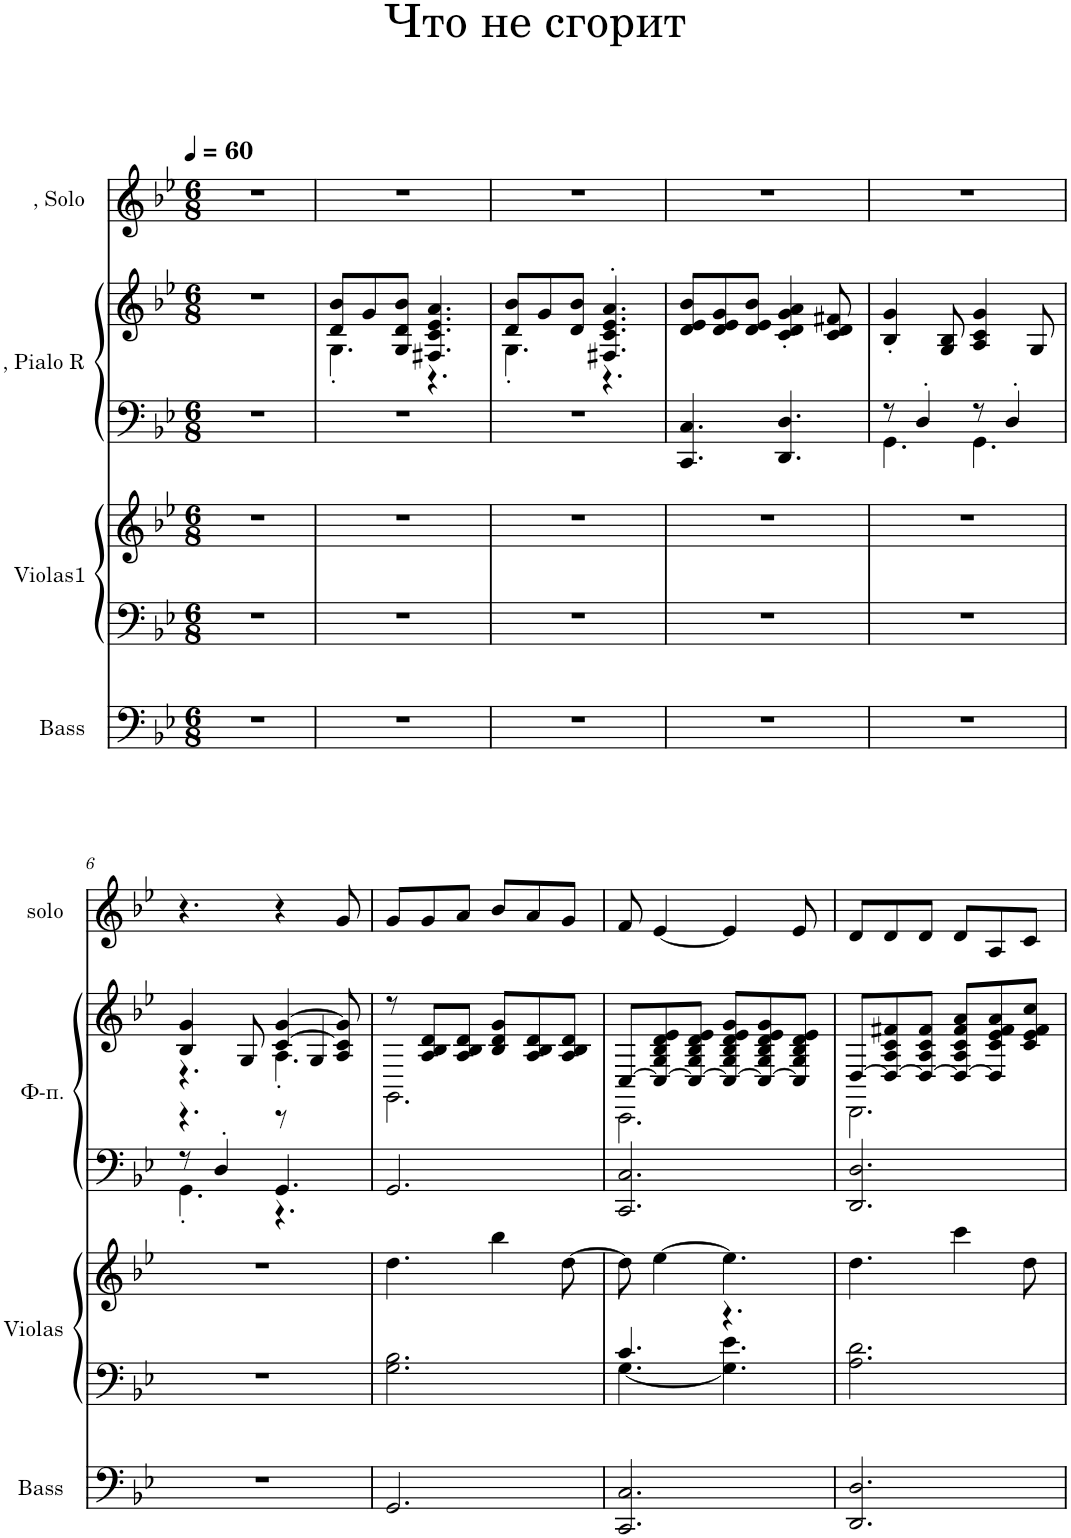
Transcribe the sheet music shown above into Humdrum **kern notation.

**kern	**kern	**kern	**kern	**kern	**kern
*part4	*part3	*part3	*part2	*part2	*part1
*staff6	*staff5	*staff4	*staff3	*staff2	*staff1
*I"Bass	*I"Violas1	*	*I", Pialo R	*	*I", Solo
*I'Bass	*I'Violas	*	*	*	*I'solo
*clefF4	*clefF4	*clefG2	*clefF4	*clefG2	*clefG2
*k[b-e-]	*k[b-e-]	*k[b-e-]	*k[b-e-]	*k[b-e-]	*k[b-e-]
*M6/8	*M6/8	*M6/8	*M6/8	*M6/8	*M6/8
*MM60	*MM60	*MM60	*MM60	*MM60	*MM60
=1	=1	=1	=1	=1	=1
2.r	2.r	2.r	2.r	2.r	2.r
=2	=2	=2	=2	=2	=2
*	*	*	*	*^	*
2.r	2.r	2.r	2.r	8d/ 8b-/L	4.G'\	2.r
.	.	.	.	8g/	.	.
.	.	.	.	8G/ 8d/ 8b-/J	.	.
.	.	.	.	4.F#X/ 4.c/ 4.e-/ 4.a/	4.r	.
=3	=3	=3	=3	=3	=3	=3
2.r	2.r	2.r	2.r	8d/ 8b-/L	4.G'\	2.r
.	.	.	.	8g/	.	.
.	.	.	.	8d/ 8b-/J	.	.
.	.	.	.	4.F#X/' 4.c/' 4.e-/' 4.a/'	4.r	.
*	*	*	*	*v	*v	*
=4	=4	=4	=4	=4	=4
2.r	2.r	2.r	4.CC/ 4.C/	8d/ 8e-/ 8b-/L	2.r
.	.	.	.	8d/ 8e-/ 8g/	.
.	.	.	.	8d/ 8e-/ 8b-/J	.
.	.	.	4.DD/ 4.D/	4c/' 4d/' 4g/' 4a/'	.
.	.	.	.	8c/ 8d/ 8f#X/	.
=5	=5	=5	=5	=5	=5
*	*	*	*^	*	*
2.r	2.r	2.r	8r	4.GG\	4B-/' 4g/'	2.r
.	.	.	4D'/	.	.	.
.	.	.	.	.	8G/ 8B-/	.
.	.	.	8r	4.GG\	4A/ 4c/ 4g/	.
.	.	.	4D'/	.	.	.
.	.	.	.	.	8G/	.
!!LO:LB:g=z
=6	=6	=6	=6	=6	=6	=6
*	*	*	*	*	*^	*
*	*	*	*	*	*	*^	*
2.r	2.r	2.r	8r	4.GG'\	4B-/ 4g/	4.r	4.r	4.r
.	.	.	4D'/	.	.	.	.	.
.	.	.	.	.	8G/	.	.	.
.	.	.	4.GG/	4.r	[4c/ [4g/	4.A'\	8r	4r
.	.	.	.	.	.	.	4G/	.
.	.	.	.	.	8A/ 8c/] 8g/]	.	.	8g/
*	*	*	*v	*v	*	*	*	*
*	*	*	*	*	*v	*v	*
=7	=7	=7	=7	=7	=7	=7
2.GG/	2.G\ 2.B-\	4.dd\	2.GG/	8r	2.GG\	8g/L
.	.	.	.	8A/ 8B-/ 8d/L	.	8g/
.	.	.	.	8A/ 8B-/ 8d/J	.	8a/J
.	.	4bb-\	.	8B-/ 8d/ 8g/L	.	8b-/L
.	.	.	.	8A/ 8B-/ 8d/	.	8a/
.	.	[8dd\	.	8A/ 8B-/ 8d/J	.	8g/J
=8	=8	=8	=8	=8	=8	=8
*	*^	*	*	*	*	*
2.CC/ 2.C/	4.c/	[4.G\	8dd\]	2.CC/ 2.C/	[8C/L	2.CC\	8f/
.	.	.	[4ee-\	.	8C/_ 8G/ 8B-/ 8d/ 8e-/	.	[4e-/
.	.	.	.	.	8C/_ 8G/ 8B-/ 8d/ 8e-/J	.	.
.	4.r	4.G\] 4.e-\	4.ee-\]	.	8C/_ 8G/ 8B-/ 8d/ 8e-/ 8g/L	.	4e-/]
.	.	.	.	.	8C/_ 8G/ 8B-/ 8d/ 8e-/ 8g/	.	.
.	.	.	.	.	8C/] 8G/ 8B-/ 8d/ 8e-/J	.	8e-/
*	*v	*v	*	*	*	*	*
=9	=9	=9	=9	=9	=9	=9
2.DD/ 2.D/	2.A\ 2.d\	4.dd\	2.DD/ 2.D/	[8D/L	2.DD\	8d/L
.	.	.	.	8D/_ 8A/ 8c/ 8f#X/	.	8d/
.	.	.	.	8D/_ 8A/ 8c/ 8f#/J	.	8d/J
.	.	4ccc\	.	8D/_ 8A/ 8c/ 8f#/ 8a/L	.	8d/L
.	.	.	.	8D/] 8c/ 8e-/ 8f#/ 8a/	.	8A/
.	.	8dd\	.	8c/ 8e-/ 8f#/ 8cc/J	.	8c/J
*	*	*	*	*v	*v	*
=	=	=	=	=	=
*-	*-	*-	*-	*-	*-
